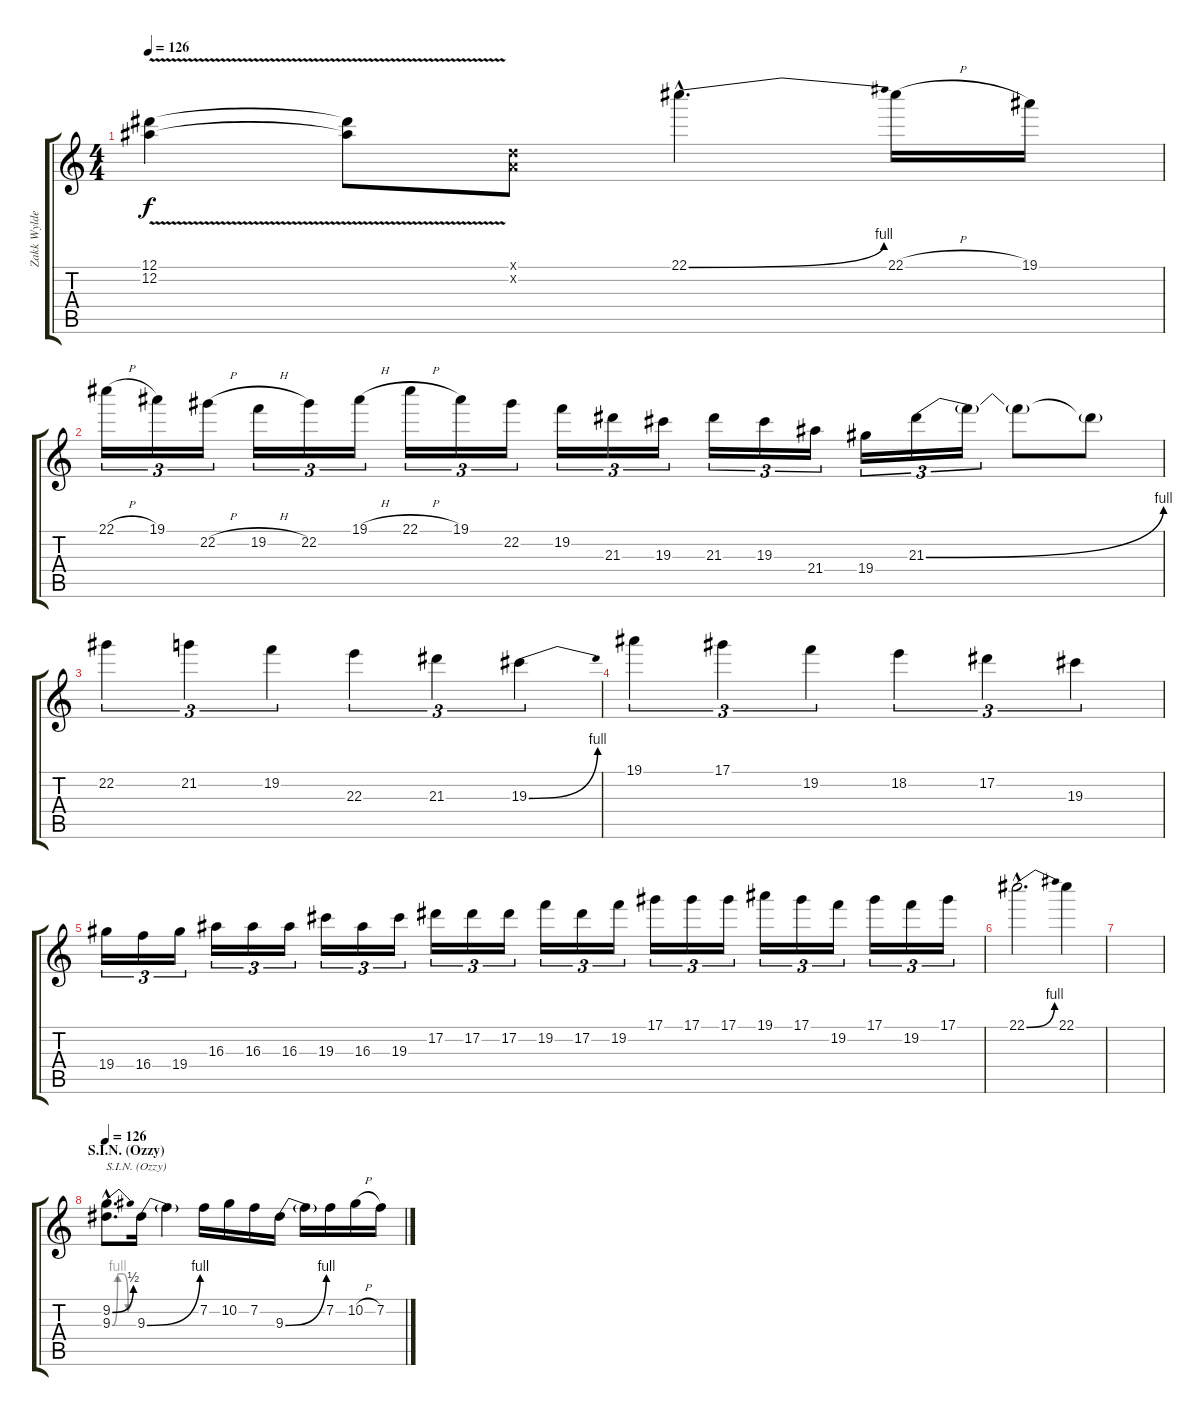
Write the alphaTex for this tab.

\track ("Zakk Wylde" "Zakk Wylde") {instrument overdrivenguitar}
\staff {score tabs}
\tuning (Eb4 Bb3 Gb3 Db3 Ab2 Eb2) {hide}
\ts (4 4)
\tempo 126
\clef g2
\ks c
(12.1{v} 12.2{v}).4{dy f} (12.1{t} 12.2{t}).8 (-1.1{x} -1.2{x}).8 22.1{be (bend 0 0 60 4) hac}.4{d} 22.1{h}.16 19.1.16 |
22.1{h}.16{tu (3 2)} 19.1.16{tu (3 2)} 22.2{h}.16{tu (3 2)} 19.2{h}.16{tu (3 2)} 22.2.16{tu (3 2)} 19.1{h}.16{tu (3 2)} 22.1{h}.16{tu (3 2)} 19.1.16{tu (3 2)} 22.2.16{tu (3 2)} 19.2.16{tu (3 2)} 21.3.16{tu (3 2)} 19.3.16{tu (3 2)} 21.3.16{tu (3 2)} 19.3.16{tu (3 2)} 21.4.16{tu (3 2)} 19.4.16{tu (3 2)} 21.3{be (bend 0 0 60 4)}.16{tu (3 2)} 21.3{t}.16{tu (3 2)} 21.3{t}.8 21.3{t}.8 |
22.2.4{tu (3 2)} 21.2.4{tu (3 2)} 19.2.4{tu (3 2)} 22.3.4{tu (3 2)} 21.3.4{tu (3 2)} 19.3{be (bend 0 0 60 4)}.4{tu (3 2)} |
19.1.4{tu (3 2)} 17.1.4{tu (3 2)} 19.2.4{tu (3 2)} 18.2.4{tu (3 2)} 17.2.4{tu (3 2)} 19.3.4{tu (3 2)} |
19.4.16{tu (3 2)} 16.4.16{tu (3 2)} 19.4.16{tu (3 2)} 16.3.16{tu (3 2)} 16.3.16{tu (3 2)} 16.3.16{tu (3 2)} 19.3.16{tu (3 2)} 16.3.16{tu (3 2)} 19.3.16{tu (3 2)} 17.2.16{tu (3 2)} 17.2.16{tu (3 2)} 17.2.16{tu (3 2)} 19.2.16{tu (3 2)} 17.2.16{tu (3 2)} 19.2.16{tu (3 2)} 17.1.16{tu (3 2)} 17.1.16{tu (3 2)} 17.1.16{tu (3 2)} 19.1.16{tu (3 2)} 17.1.16{tu (3 2)} 19.2.16{tu (3 2)} 17.1.16{tu (3 2)} 19.2.16{tu (3 2)} 17.1.16{tu (3 2)} |
22.1{be (bend 0 0 60 4) hac}.2{d} 22.1.4 |
|
\section ("" "S.I.N. (Ozzy)")
\tempo 126
(9.2{be (bend 0 0 60 2) hac} 9.3{be (custom 0 0 15 4 30 4 45 0 60 0) hac}).8{d txt "S.I.N. (Ozzy)" instrument overdrivenguitar} 9.3{be (bend 0 0 60 4)}.16 9.3{t}.4 7.2.16 10.2.16 7.2.16 9.3{be (bend 0 0 60 4)}.16 9.3{t}.16 7.2.16 10.2{h}.16 7.2.16
